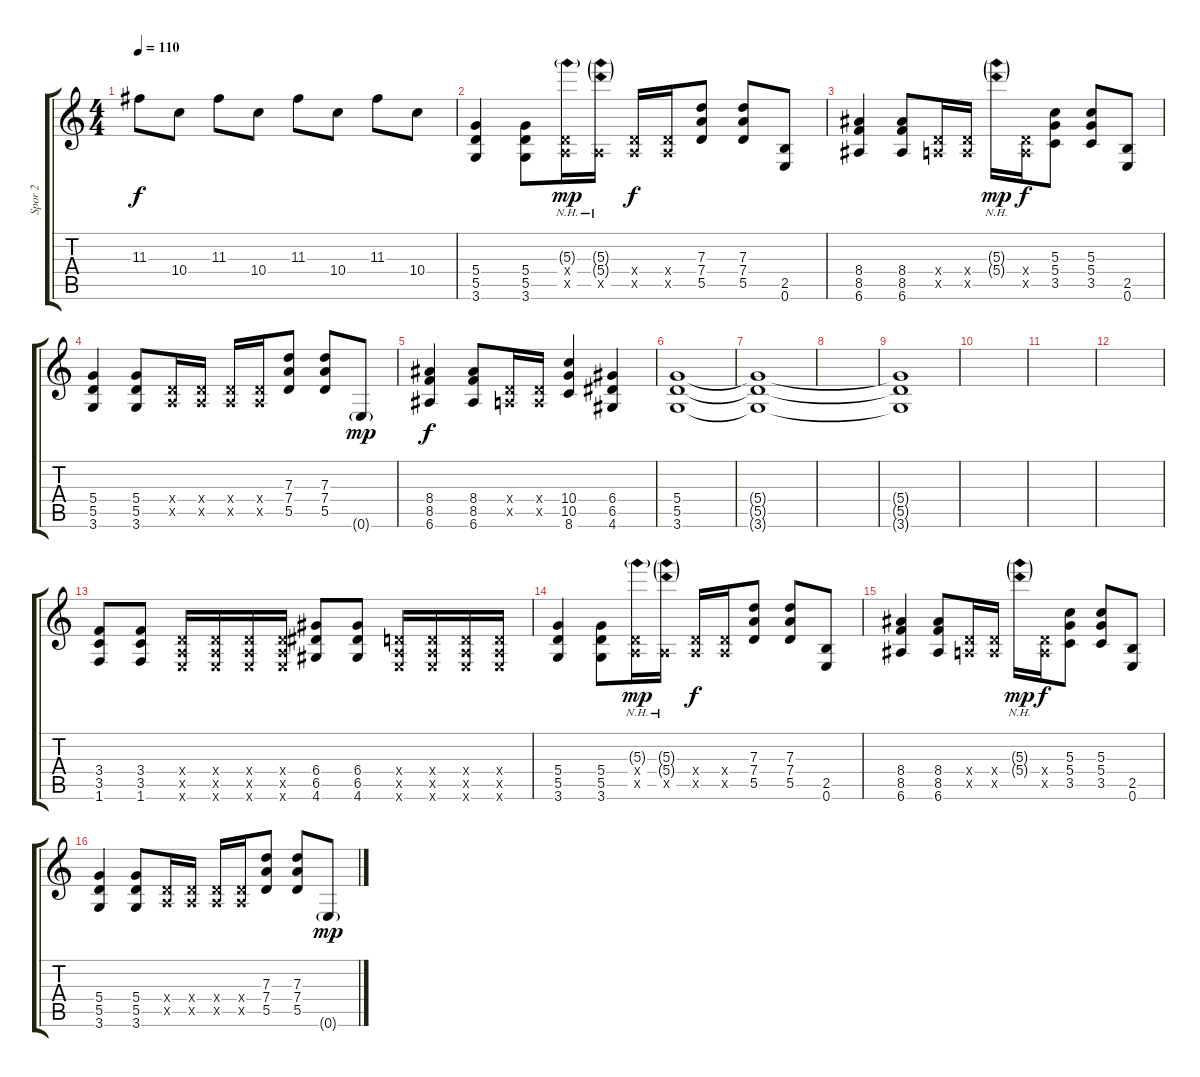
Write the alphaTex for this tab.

\track ("Spor 2" "Spor 2") {instrument distortionguitar}
\staff {score tabs}
\tuning (E4 B3 G3 D3 A2 E2) {hide}
\ts (4 4)
\tempo 110
\clef g2
\ks c
11.3.8{dy f} 10.4.8 11.3.8 10.4.8 11.3.8 10.4.8 11.3.8 10.4.8 |
(5.4 5.5 3.6).4 (5.4 5.5 3.6).8 (5.3{nh g} 0.4{x} 0.5{x}).16{dy mp} (5.3{nh g} 5.4{nh g} 0.5{x}).16 (0.4{x} 0.5{x}).16{dy f} (0.4{x} 0.5{x}).16 (7.3 7.4 5.5).8 (7.3 7.4 5.5).8 (2.5 0.6).8 |
(8.4 8.5 6.6).4 (8.4 8.5 6.6).8 (0.4{x} 0.5{x}).16 (0.4{x} 0.5{x}).16 (5.3{nh g} 5.4{nh g}).16{dy mp} (0.4{x} 0.5{x}).16{dy f} (5.3 5.4 3.5).8 (5.3 5.4 3.5).8 (2.5 0.6).8 |
(5.4 5.5 3.6).4 (5.4 5.5 3.6).8 (0.4{x} 0.5{x}).16 (0.4{x} 0.5{x}).16 (0.4{x} 0.5{x}).16 (0.4{x} 0.5{x}).16 (7.3 7.4 5.5).8 (7.3 7.4 5.5).8 0.6{g}.8{dy mp} |
(8.4 8.5 6.6).4{dy f} (8.4 8.5 6.6).8 (0.4{x} 0.5{x}).16 (0.4{x} 0.5{x}).16 (10.4 10.5 8.6).4 (6.4 6.5 4.6).4 |
(5.4 5.5 3.6).1 |
(5.4{t} 5.5{t} 3.6{t}).1 |
|
(5.4{t} 5.5{t} 3.6{t}).1 |
|
|
|
(3.4 3.5 1.6).8 (3.4 3.5 1.6).8 (0.4{x} 0.5{x} 0.6{x}).16 (0.4{x} 0.5{x} 0.6{x}).16 (0.4{x} 0.5{x} 0.6{x}).16 (0.4{x} 0.5{x} 0.6{x}).16 (6.4 6.5 4.6).8 (6.4 6.5 4.6).8 (0.4{x} 0.5{x} 0.6{x}).16 (0.4{x} 0.5{x} 0.6{x}).16 (0.4{x} 0.5{x} 0.6{x}).16 (0.4{x} 0.5{x} 0.6{x}).16 |
(5.4 5.5 3.6).4 (5.4 5.5 3.6).8 (5.3{nh g} 0.4{x} 0.5{x}).16{dy mp} (5.3{nh g} 5.4{nh g} 0.5{x}).16 (0.4{x} 0.5{x}).16{dy f} (0.4{x} 0.5{x}).16 (7.3 7.4 5.5).8 (7.3 7.4 5.5).8 (2.5 0.6).8 |
(8.4 8.5 6.6).4 (8.4 8.5 6.6).8 (0.4{x} 0.5{x}).16 (0.4{x} 0.5{x}).16 (5.3{nh g} 5.4{nh g}).16{dy mp} (0.4{x} 0.5{x}).16{dy f} (5.3 5.4 3.5).8 (5.3 5.4 3.5).8 (2.5 0.6).8 |
(5.4 5.5 3.6).4 (5.4 5.5 3.6).8 (0.4{x} 0.5{x}).16 (0.4{x} 0.5{x}).16 (0.4{x} 0.5{x}).16 (0.4{x} 0.5{x}).16 (7.3 7.4 5.5).8 (7.3 7.4 5.5).8 0.6{g}.8{dy mp}
